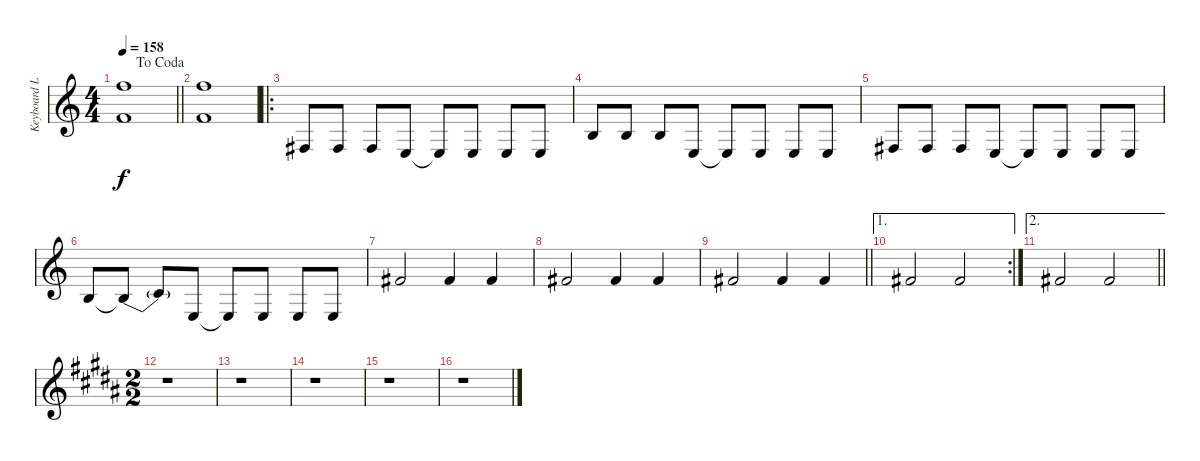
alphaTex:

\track ("Keyboard Lead" "Keyboard L") {instrument lead1square}
\staff {score}
\tuning (E4 C4 G3 C3 G2 C2) {hide}
\ts (4 4)
\jump dacoda
\tempo 158
\clef g2
\barLineRight lightlight
\ks c
(17.2 17.4).1{dy f} |
(17.2 17.4).1 |
\ro
6.4.8{instrument lead1square} 6.4.8 6.4.8 4.4.8 4.4{t}.8 4.4.8 4.4.8 4.4.8 |
4.3.8 4.3.8 4.3.8 4.4.8 4.4{t}.8 4.4.8 4.4.8 4.4.8 |
6.4.8 6.4.8 6.4.8 4.4.8 4.4{t}.8 4.4.8 4.4.8 4.4.8 |
4.3.8 4.3{be (bend 0 0 60 2) t}.8 4.3{t}.8 4.4.8 4.4{t}.8 4.4.8 4.4.8 4.4.8 |
6.2.2 6.2.4 6.2.4 |
6.2.2 6.2.4 6.2.4 |
\barLineRight lightlight
6.2.2 6.2.4 6.2.4 |
\ae 1
\rc 2
6.2.2 6.2.2 |
\ae 2
\barLineRight lightlight
6.2.2 6.2.2 |
\ts (2 2)
\ks b
r.1 |
\ks g#minor
r.1 |
\ks b
r.1 |
\ks g#minor
r.1 |
\ks b
r.1
